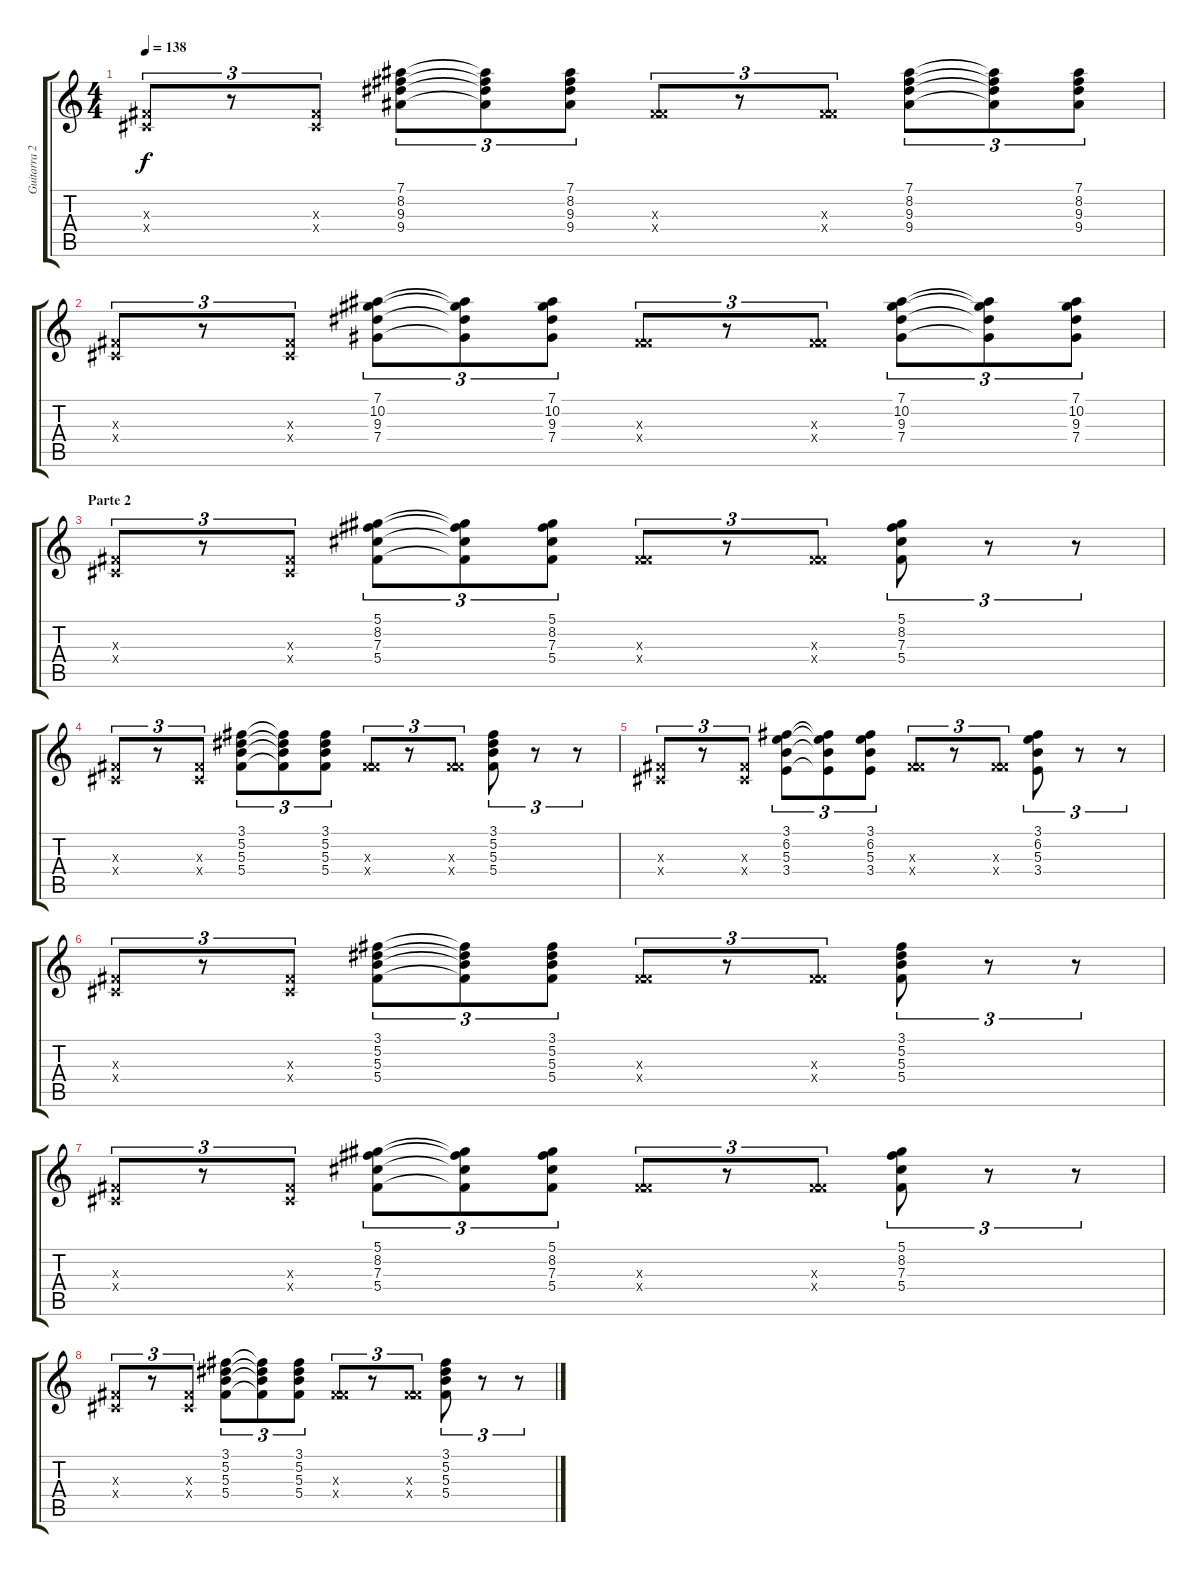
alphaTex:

\track ("Guitarra 2" "Guitarra 2") {instrument acousticguitarsteel}
\staff {score tabs}
\tuning (Eb4 Bb3 Gb3 Db3 Ab2 Eb2) {hide}
\ts (4 4)
\tempo 138
\clef g2
\ks c
(0.3{x} 0.4{x}).8{tu (3 2) dy f} r.8{tu (3 2)} (0.3{x} 0.4{x}).8{tu (3 2)} (7.1 8.2 9.3 9.4).8{tu (3 2)} (7.1{t} 8.2{t} 9.3{t} 9.4{t}).8{tu (3 2)} (7.1 8.2 9.3 9.4).8{tu (3 2)} (0.3{x} 5.4{x}).8{tu (3 2)} r.8{tu (3 2)} (0.3{x} 5.4{x}).8{tu (3 2)} (7.1 8.2 9.3 9.4).8{tu (3 2)} (7.1{t} 8.2{t} 9.3{t} 9.4{t}).8{tu (3 2)} (7.1 8.2 9.3 9.4).8{tu (3 2)} |
(0.3{x} 0.4{x}).8{tu (3 2)} r.8{tu (3 2)} (0.3{x} 0.4{x}).8{tu (3 2)} (7.1 10.2 9.3 7.4).8{tu (3 2)} (7.1{t} 10.2{t} 9.3{t} 7.4{t}).8{tu (3 2)} (7.1 10.2 9.3 7.4).8{tu (3 2)} (0.3{x} 5.4{x}).8{tu (3 2)} r.8{tu (3 2)} (0.3{x} 5.4{x}).8{tu (3 2)} (7.1 10.2 9.3 7.4).8{tu (3 2)} (7.1{t} 10.2{t} 9.3{t} 7.4{t}).8{tu (3 2)} (7.1 10.2 9.3 7.4).8{tu (3 2)} |
\section ("" "Parte 2")
(0.3{x} 0.4{x}).8{tu (3 2)} r.8{tu (3 2)} (0.3{x} 0.4{x}).8{tu (3 2)} (5.1 8.2 7.3 5.4).8{tu (3 2)} (5.1{t} 8.2{t} 7.3{t} 5.4{t}).8{tu (3 2)} (5.1 8.2 7.3 5.4).8{tu (3 2)} (0.3{x} 5.4{x}).8{tu (3 2)} r.8{tu (3 2)} (0.3{x} 5.4{x}).8{tu (3 2)} (5.1 8.2 7.3 5.4).8{tu (3 2)} r.8{tu (3 2)} r.8{tu (3 2)} |
(0.3{x} 0.4{x}).8{tu (3 2)} r.8{tu (3 2)} (0.3{x} 0.4{x}).8{tu (3 2)} (3.1 5.2 5.3 5.4).8{tu (3 2)} (3.1{t} 5.2{t} 5.3{t} 5.4{t}).8{tu (3 2)} (3.1 5.2 5.3 5.4).8{tu (3 2)} (0.3{x} 5.4{x}).8{tu (3 2)} r.8{tu (3 2)} (0.3{x} 5.4{x}).8{tu (3 2)} (3.1 5.2 5.3 5.4).8{tu (3 2)} r.8{tu (3 2)} r.8{tu (3 2)} |
(0.3{x} 0.4{x}).8{tu (3 2)} r.8{tu (3 2)} (0.3{x} 0.4{x}).8{tu (3 2)} (3.1 6.2 5.3 3.4).8{tu (3 2)} (3.1{t} 6.2{t} 5.3{t} 3.4{t}).8{tu (3 2)} (3.1 6.2 5.3 3.4).8{tu (3 2)} (0.3{x} 5.4{x}).8{tu (3 2)} r.8{tu (3 2)} (0.3{x} 5.4{x}).8{tu (3 2)} (3.1 6.2 5.3 3.4).8{tu (3 2)} r.8{tu (3 2)} r.8{tu (3 2)} |
(0.3{x} 0.4{x}).8{tu (3 2)} r.8{tu (3 2)} (0.3{x} 0.4{x}).8{tu (3 2)} (3.1 5.2 5.3 5.4).8{tu (3 2)} (3.1{t} 5.2{t} 5.3{t} 5.4{t}).8{tu (3 2)} (3.1 5.2 5.3 5.4).8{tu (3 2)} (0.3{x} 5.4{x}).8{tu (3 2)} r.8{tu (3 2)} (0.3{x} 5.4{x}).8{tu (3 2)} (3.1 5.2 5.3 5.4).8{tu (3 2)} r.8{tu (3 2)} r.8{tu (3 2)} |
(0.3{x} 0.4{x}).8{tu (3 2)} r.8{tu (3 2)} (0.3{x} 0.4{x}).8{tu (3 2)} (5.1 8.2 7.3 5.4).8{tu (3 2)} (5.1{t} 8.2{t} 7.3{t} 5.4{t}).8{tu (3 2)} (5.1 8.2 7.3 5.4).8{tu (3 2)} (0.3{x} 5.4{x}).8{tu (3 2)} r.8{tu (3 2)} (0.3{x} 5.4{x}).8{tu (3 2)} (5.1 8.2 7.3 5.4).8{tu (3 2)} r.8{tu (3 2)} r.8{tu (3 2)} |
(0.3{x} 0.4{x}).8{tu (3 2)} r.8{tu (3 2)} (0.3{x} 0.4{x}).8{tu (3 2)} (3.1 5.2 5.3 5.4).8{tu (3 2)} (3.1{t} 5.2{t} 5.3{t} 5.4{t}).8{tu (3 2)} (3.1 5.2 5.3 5.4).8{tu (3 2)} (0.3{x} 5.4{x}).8{tu (3 2)} r.8{tu (3 2)} (0.3{x} 5.4{x}).8{tu (3 2)} (3.1 5.2 5.3 5.4).8{tu (3 2)} r.8{tu (3 2)} r.8{tu (3 2)}
